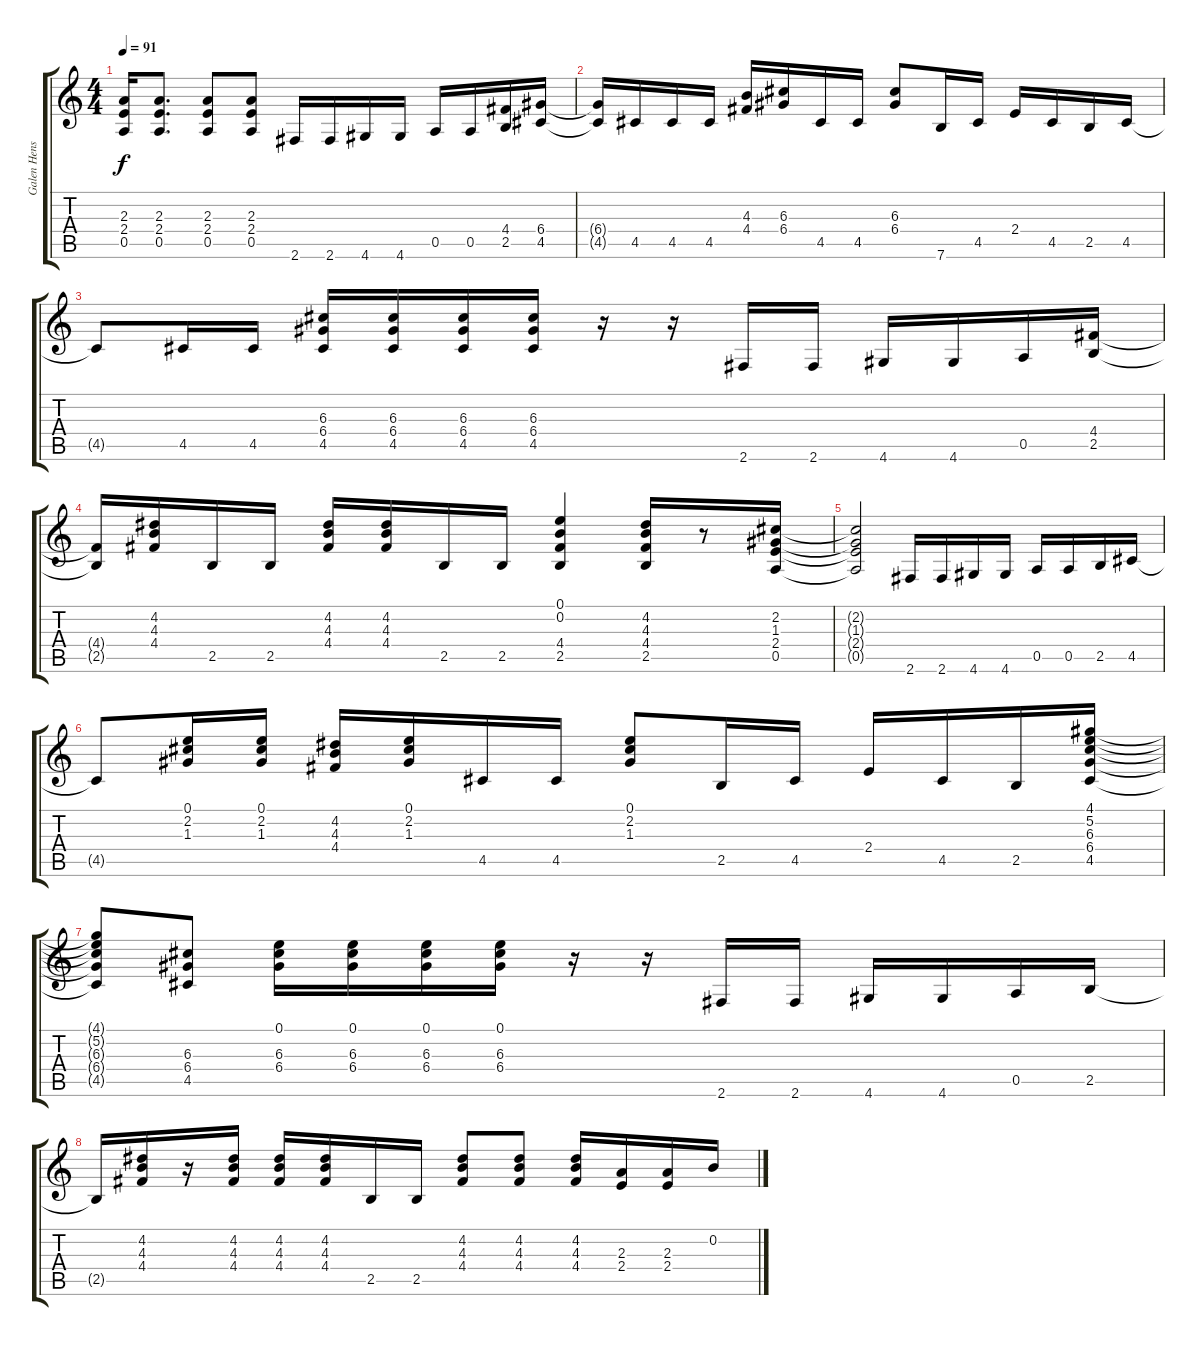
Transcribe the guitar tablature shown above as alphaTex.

\track ("Galen Henson" "Galen Hens") {instrument overdrivenguitar}
\staff {score tabs}
\tuning (E4 B3 G3 D3 A2 E2) {hide}
\ts (4 4)
\tempo 91
\clef g2
\ks c
(2.3{t} 2.4{t} 0.5{t}).16{dy f} (2.3 2.4 0.5).8{d} (2.3 2.4 0.5).8 (2.3 2.4 0.5).8 2.6.16 2.6.16 4.6.16 4.6.16 0.5.16 0.5.16 (4.4 2.5).16 (6.4 4.5).16 |
(6.4{t} 4.5{t}).16 4.5.16 4.5.16 4.5.16 (4.3 4.4).16 (6.3 6.4).16 4.5.16 4.5.16 (6.3 6.4).8 7.6.16 4.5.16 2.4.16 4.5.16 2.5.16 4.5.16 |
4.5{t}.8 4.5.16 4.5.16 (6.3 6.4 4.5).16 (6.3 6.4 4.5).16 (6.3 6.4 4.5).16 (6.3 6.4 4.5).16 r.16 r.16 2.6.16 2.6.16 4.6.16 4.6.16 0.5.16 (4.4 2.5).16 |
(4.4{t} 2.5{t}).16 (4.2 4.3 4.4).16 2.5.16 2.5.16 (4.2 4.3 4.4).16 (4.2 4.3 4.4).16 2.5.16 2.5.16 (0.1 0.2 4.4 2.5).4 (4.2 4.3 4.4 2.5).16 r.8 (2.2 1.3 2.4 0.5).16 |
(2.2{t} 1.3{t} 2.4{t} 0.5{t}).2 2.6.16 2.6.16 4.6.16 4.6.16 0.5.16 0.5.16 2.5.16 4.5.16 |
4.5{t}.8 (0.1 2.2 1.3).16 (0.1 2.2 1.3).16 (4.2 4.3 4.4).16 (0.1 2.2 1.3).16 4.5.16 4.5.16 (0.1 2.2 1.3).8 2.5.16 4.5.16 2.4.16 4.5.16 2.5.16 (4.1 5.2 6.3 6.4 4.5).16 |
(4.1{t} 5.2{t} 6.3{t} 6.4{t} 4.5{t}).8 (6.3 6.4 4.5).8 (0.1 6.3 6.4).16 (0.1 6.3 6.4).16 (0.1 6.3 6.4).16 (0.1 6.3 6.4).16 r.16 r.16 2.6.16 2.6.16 4.6.16 4.6.16 0.5.16 2.5.16 |
2.5{t}.16 (4.2 4.3 4.4).16 r.16 (4.2 4.3 4.4).16 (4.2 4.3 4.4).16 (4.2 4.3 4.4).16 2.5.16 2.5.16 (4.2 4.3 4.4).8 (4.2 4.3 4.4).8 (4.2 4.3 4.4).16 (2.3 2.4).16 (2.3 2.4).16 0.2.16
